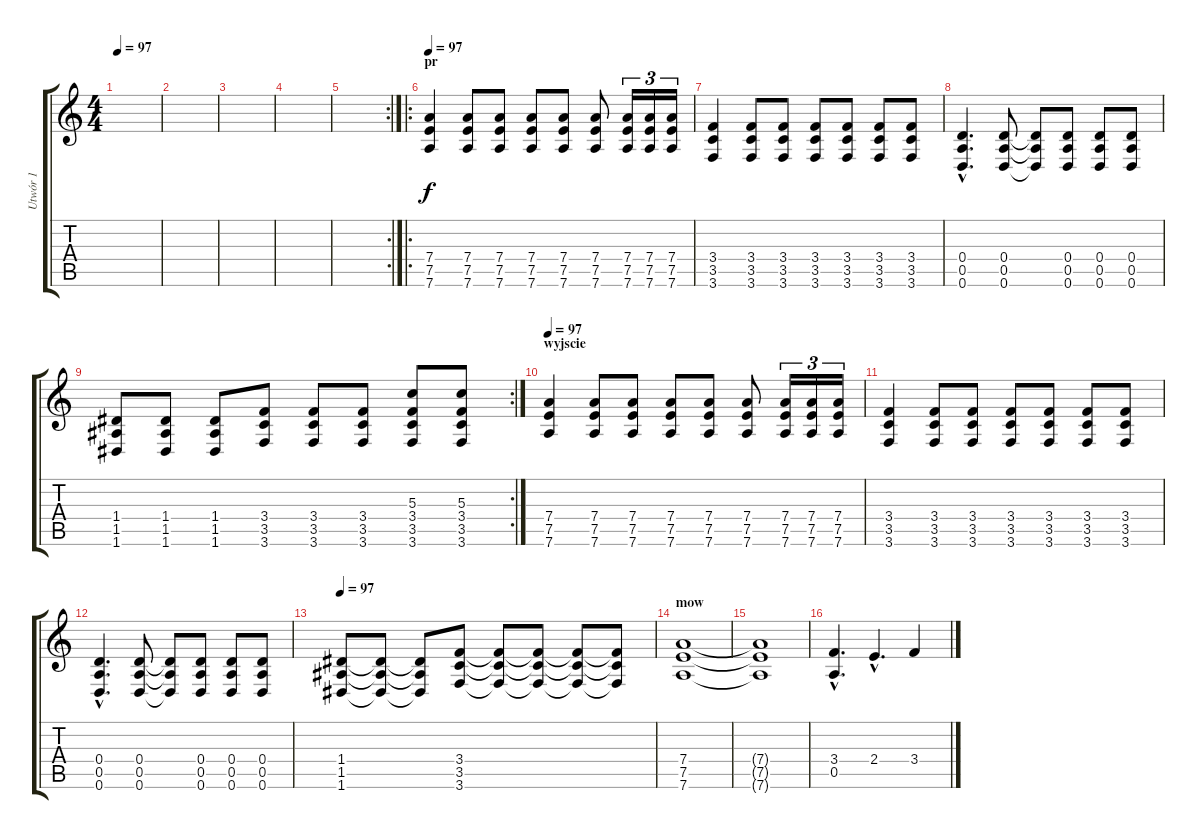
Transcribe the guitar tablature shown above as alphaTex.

\track ("Utwór 1" "Utwór 1") {instrument distortionguitar}
\staff {score tabs}
\tuning (E4 B3 G3 D3 A2 D2) {hide}
\ts (4 4)
\tempo 97
\clef g2
\ks c
|
|
|
|
\rc 2
|
\ro
\section ("" "pr")
\tempo 97
(7.4 7.5 7.6).4{volume 10} (7.4 7.5 7.6).8 (7.4 7.5 7.6).8 (7.4 7.5 7.6).8 (7.4 7.5 7.6).8 (7.4 7.5 7.6).8 (7.4 7.5 7.6).16{tu (3 2)} (7.4 7.5 7.6).16{tu (3 2)} (7.4 7.5 7.6).16{tu (3 2)} |
(3.4 3.5 3.6).4 (3.4 3.5 3.6).8 (3.4 3.5 3.6).8 (3.4 3.5 3.6).8 (3.4 3.5 3.6).8 (3.4 3.5 3.6).8 (3.4 3.5 3.6).8 |
(0.4{hac} 0.5{hac} 0.6{hac}).4{d} (0.4 0.5 0.6).8 (0.4{t} 0.5{t} 0.6{t}).8 (0.4 0.5 0.6).8 (0.4 0.5 0.6).8 (0.4 0.5 0.6).8 |
\rc 2
(1.4 1.5 1.6).8 (1.4 1.5 1.6).8 (1.4 1.5 1.6).8 (3.4 3.5 3.6).8 (3.4 3.5 3.6).8 (3.4 3.5 3.6).8 (5.3 3.4 3.5 3.6).8 (5.3 3.4 3.5 3.6).8 |
\section ("" "wyjscie")
\tempo 97
(7.4 7.5 7.6).4{volume 10} (7.4 7.5 7.6).8 (7.4 7.5 7.6).8 (7.4 7.5 7.6).8 (7.4 7.5 7.6).8 (7.4 7.5 7.6).8 (7.4 7.5 7.6).16{tu (3 2)} (7.4 7.5 7.6).16{tu (3 2)} (7.4 7.5 7.6).16{tu (3 2)} |
(3.4 3.5 3.6).4 (3.4 3.5 3.6).8 (3.4 3.5 3.6).8 (3.4 3.5 3.6).8 (3.4 3.5 3.6).8 (3.4 3.5 3.6).8 (3.4 3.5 3.6).8 |
(0.4{hac} 0.5{hac} 0.6{hac}).4{d} (0.4 0.5 0.6).8 (0.4{t} 0.5{t} 0.6{t}).8 (0.4 0.5 0.6).8 (0.4 0.5 0.6).8 (0.4 0.5 0.6).8 |
\tempo 97
(1.4 1.5 1.6).8 (1.4{t} 1.5{t} 1.6{t}).8 (1.4{t} 1.5{t} 1.6{t}).8 (3.4 3.5 3.6).8 (3.4{t} 3.5{t} 3.6{t}).8 (3.4{t} 3.5{t} 3.6{t}).8 (3.4{t} 3.5{t} 3.6{t}).8 (3.4{t} 3.5{t} 3.6{t}).8 |
\section ("" "mow")
(7.4 7.5 7.6).1 |
(7.4{t} 7.5{t} 7.6{t}).1 |
(3.4{hac} 0.5{hac}).4{d} 2.4{hac}.4{d} 3.4.4
